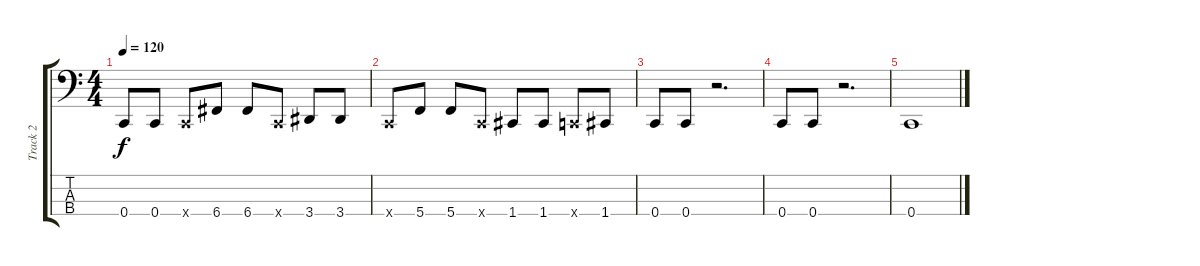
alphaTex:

\track ("Track 2" "Track 2") {instrument slapbass2}
\staff {score tabs}
\tuning (Eb2 Bb1 F1 C1) {hide}
\ts (4 4)
\tempo 120
\clef f4
\ks c
0.4.8{dy f volume 16 instrument slapbass2} 0.4.8 0.4{x}.8 6.4.8 6.4.8 0.4{x}.8 3.4.8 3.4.8 |
0.4{x}.8 5.4.8 5.4.8 0.4{x}.8 1.4.8 1.4.8 0.4{x}.8 1.4.8 |
0.4.8 0.4.8 r.2{d} |
0.4.8 0.4.8 r.2{d} |
0.4.1
